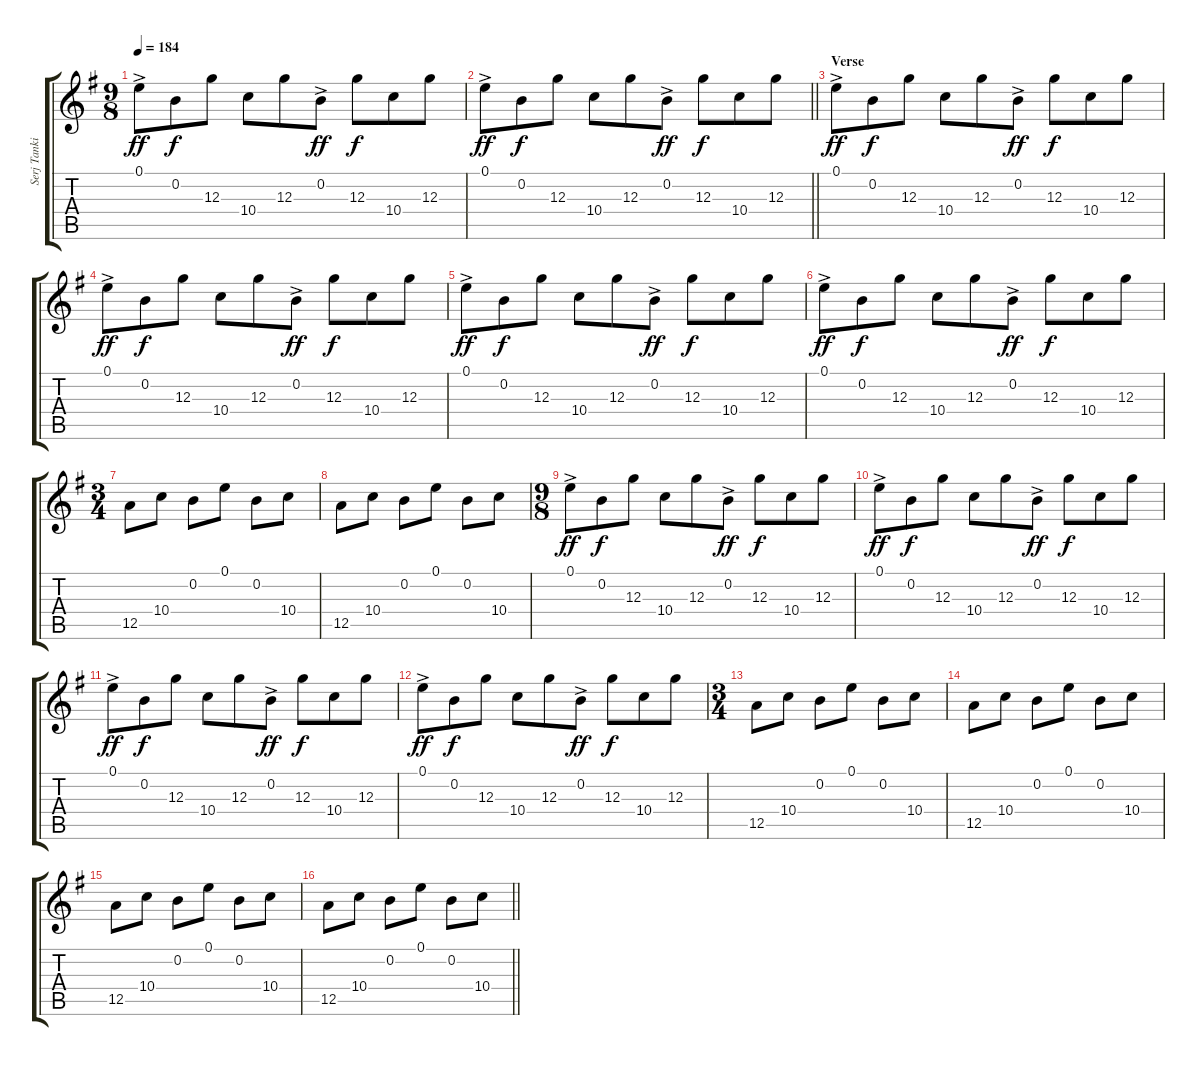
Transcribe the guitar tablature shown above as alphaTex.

\track ("Serj Tankian [Guitar 1]" "Serj Tanki") {instrument acousticguitarsteel}
\staff {score tabs}
\tuning (E4 B3 G3 D3 A2 E2) {hide}
\ts (9 8)
\tempo 184
\clef g2
\ks eminor
0.1{ac}.8{dy ff} 0.2.8{dy f} 12.3.8 10.4.8 12.3.8 0.2{ac}.8{dy ff} 12.3.8{dy f} 10.4.8 12.3.8 |
\barLineRight lightlight
0.1{ac}.8{dy ff} 0.2.8{dy f} 12.3.8 10.4.8 12.3.8 0.2{ac}.8{dy ff} 12.3.8{dy f} 10.4.8 12.3.8 |
\section ("" "Verse")
0.1{ac}.8{dy ff} 0.2.8{dy f} 12.3.8 10.4.8 12.3.8 0.2{ac}.8{dy ff} 12.3.8{dy f} 10.4.8 12.3.8 |
0.1{ac}.8{dy ff} 0.2.8{dy f} 12.3.8 10.4.8 12.3.8 0.2{ac}.8{dy ff} 12.3.8{dy f} 10.4.8 12.3.8 |
0.1{ac}.8{dy ff} 0.2.8{dy f} 12.3.8 10.4.8 12.3.8 0.2{ac}.8{dy ff} 12.3.8{dy f} 10.4.8 12.3.8 |
0.1{ac}.8{dy ff} 0.2.8{dy f} 12.3.8 10.4.8 12.3.8 0.2{ac}.8{dy ff} 12.3.8{dy f} 10.4.8 12.3.8 |
\ts (3 4)
12.5.8 10.4.8 0.2.8 0.1.8 0.2.8 10.4.8 |
12.5.8 10.4.8 0.2.8 0.1.8 0.2.8 10.4.8 |
\ts (9 8)
0.1{ac}.8{dy ff} 0.2.8{dy f} 12.3.8 10.4.8 12.3.8 0.2{ac}.8{dy ff} 12.3.8{dy f} 10.4.8 12.3.8 |
0.1{ac}.8{dy ff} 0.2.8{dy f} 12.3.8 10.4.8 12.3.8 0.2{ac}.8{dy ff} 12.3.8{dy f} 10.4.8 12.3.8 |
0.1{ac}.8{dy ff} 0.2.8{dy f} 12.3.8 10.4.8 12.3.8 0.2{ac}.8{dy ff} 12.3.8{dy f} 10.4.8 12.3.8 |
0.1{ac}.8{dy ff} 0.2.8{dy f} 12.3.8 10.4.8 12.3.8 0.2{ac}.8{dy ff} 12.3.8{dy f} 10.4.8 12.3.8 |
\ts (3 4)
12.5.8 10.4.8 0.2.8 0.1.8 0.2.8 10.4.8 |
12.5.8 10.4.8 0.2.8 0.1.8 0.2.8 10.4.8 |
12.5.8 10.4.8 0.2.8 0.1.8 0.2.8 10.4.8 |
\barLineRight lightlight
12.5.8 10.4.8 0.2.8 0.1.8 0.2.8 10.4.8
